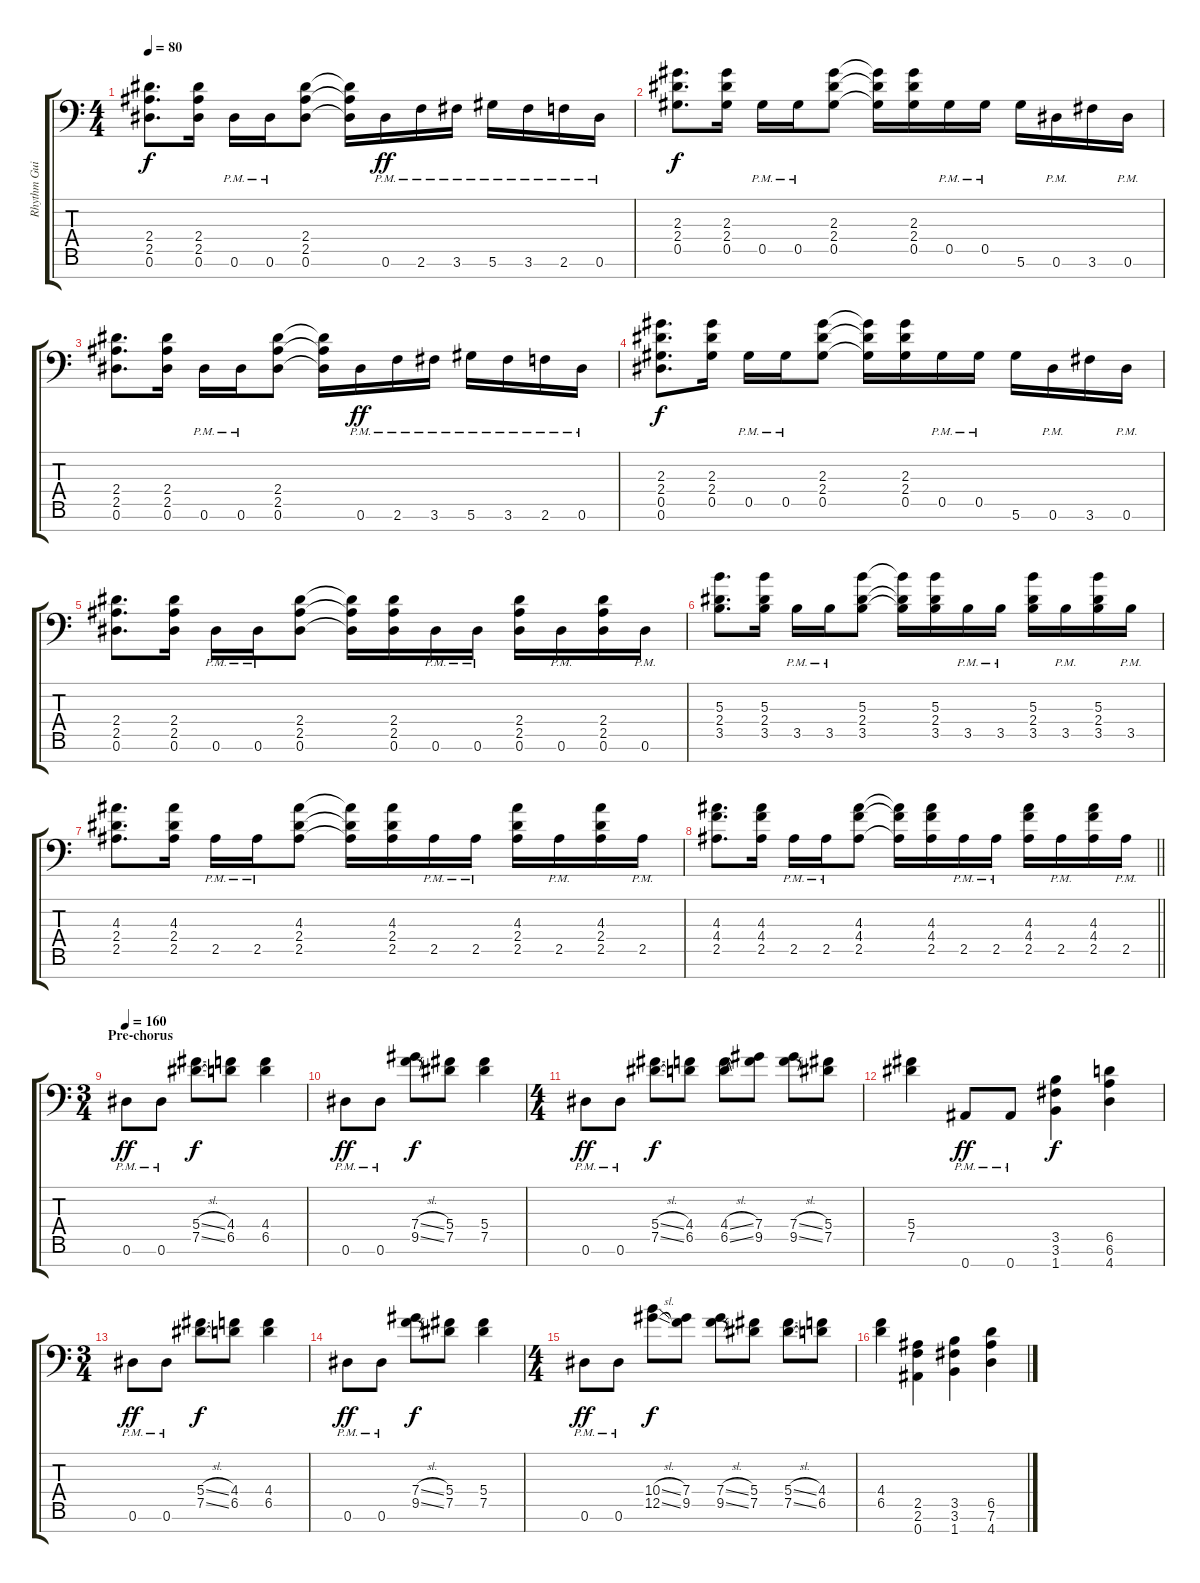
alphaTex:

\track ("Rhythm Guitar" "Rhythm Gui") {instrument distortionguitar}
\staff {score tabs}
\tuning (Eb4 Bb3 Gb3 Db3 Ab2 Eb2 Bb1) {hide}
\ts (4 4)
\tempo 80
\clef f4
\ks c
(2.4 2.5 0.6).8{d dy f} (2.4 2.5 0.6).16 0.6{pm}.16 0.6{pm}.16 (2.4 2.5 0.6).8 (2.4{t} 2.5{t} 0.6{t}).16 0.6{pm}.16{dy ff} 2.6{pm}.16 3.6{pm}.16 5.6{pm}.16 3.6{pm}.16 2.6{pm}.16 0.6{pm}.16 |
(2.3 2.4 0.5).8{d dy f} (2.3 2.4 0.5).16 0.5{pm}.16 0.5{pm}.16 (2.3 2.4 0.5).8 (2.3{t} 2.4{t} 0.5{t}).16 (2.3 2.4 0.5).16 0.5{pm}.16 0.5{pm}.16 5.6.16 0.6{pm}.16 3.6.16 0.6{pm}.16 |
(2.4 2.5 0.6).8{d} (2.4 2.5 0.6).16 0.6{pm}.16 0.6{pm}.16 (2.4 2.5 0.6).8 (2.4{t} 2.5{t} 0.6{t}).16 0.6{pm}.16{dy ff} 2.6{pm}.16 3.6{pm}.16 5.6{pm}.16 3.6{pm}.16 2.6{pm}.16 0.6{pm}.16 |
(2.3 2.4 0.5 0.6).8{d dy f} (2.3 2.4 0.5).16 0.5{pm}.16 0.5{pm}.16 (2.3 2.4 0.5).8 (2.3{t} 2.4{t} 0.5{t}).16 (2.3 2.4 0.5).16 0.5{pm}.16 0.5{pm}.16 5.6.16 0.6{pm}.16 3.6.16 0.6{pm}.16 |
(2.4 2.5 0.6).8{d} (2.4 2.5 0.6).16 0.6{pm}.16 0.6{pm}.16 (2.4 2.5 0.6).8 (2.4{t} 2.5{t} 0.6{t}).16 (2.4 2.5 0.6).16 0.6{pm}.16 0.6{pm}.16 (2.4 2.5 0.6).16 0.6{pm}.16 (2.4 2.5 0.6).16 0.6{pm}.16 |
(5.3 2.4 3.5).8{d} (5.3 2.4 3.5).16 3.5{pm}.16 3.5{pm}.16 (5.3 2.4 3.5).8 (5.3{t} 2.4{t} 3.5{t}).16 (5.3 2.4 3.5).16 3.5{pm}.16 3.5{pm}.16 (5.3 2.4 3.5).16 3.5{pm}.16 (5.3 2.4 3.5).16 3.5{pm}.16 |
(4.3 2.4 2.5).8{d} (4.3 2.4 2.5).16 2.5{pm}.16 2.5{pm}.16 (4.3 2.4 2.5).8 (4.3{t} 2.4{t} 2.5{t}).16 (4.3 2.4 2.5).16 2.5{pm}.16 2.5{pm}.16 (4.3 2.4 2.5).16 2.5{pm}.16 (4.3 2.4 2.5).16 2.5{pm}.16 |
\barLineRight lightlight
(4.3 4.4 2.5).8{d} (4.3 4.4 2.5).16 2.5{pm}.16 2.5{pm}.16 (4.3 4.4 2.5).8 (4.3{t} 4.4{t} 2.5{t}).16 (4.3 4.4 2.5).16 2.5{pm}.16 2.5{pm}.16 (4.3 4.4 2.5).16 2.5{pm}.16 (4.3 4.4 2.5).16 2.5{pm}.16 |
\ts (3 4)
\section ("" "Pre-chorus")
\tempo 160
0.6{pm}.8{dy ff} 0.6{pm}.8 (5.4{sl} 7.5{sl}).8{dy f} (4.4 6.5).8 (4.4 6.5).4 |
0.6{pm}.8{dy ff} 0.6{pm}.8 (7.4{sl} 9.5{sl}).8{dy f} (5.4 7.5).8 (5.4 7.5).4 |
\ts (4 4)
0.6{pm}.8{dy ff} 0.6{pm}.8 (5.4{sl} 7.5{sl}).8{dy f} (4.4 6.5).8 (4.4{sl} 6.5{sl}).8 (7.4 9.5).8 (7.4{sl} 9.5{sl}).8 (5.4 7.5).8 |
(5.4 7.5).4 0.7{pm}.8{dy ff} 0.7{pm}.8 (3.5 3.6 1.7).4{dy f} (6.5 6.6 4.7).4 |
\ts (3 4)
0.6{pm}.8{dy ff} 0.6{pm}.8 (5.4{sl} 7.5{sl}).8{dy f} (4.4 6.5).8 (4.4 6.5).4 |
0.6{pm}.8{dy ff} 0.6{pm}.8 (7.4{sl} 9.5{sl}).8{dy f} (5.4 7.5).8 (5.4 7.5).4 |
\ts (4 4)
0.6{pm}.8{dy ff} 0.6{pm}.8 (10.4{sl} 12.5{sl}).8{dy f} (7.4 9.5).8 (7.4{sl} 9.5{sl}).8 (5.4 7.5).8 (5.4{sl} 7.5{sl}).8 (4.4 6.5).8 |
(4.4 6.5).4 (2.5 2.6 0.7).4 (3.5 3.6 1.7).4 (6.5 7.6 4.7).4
